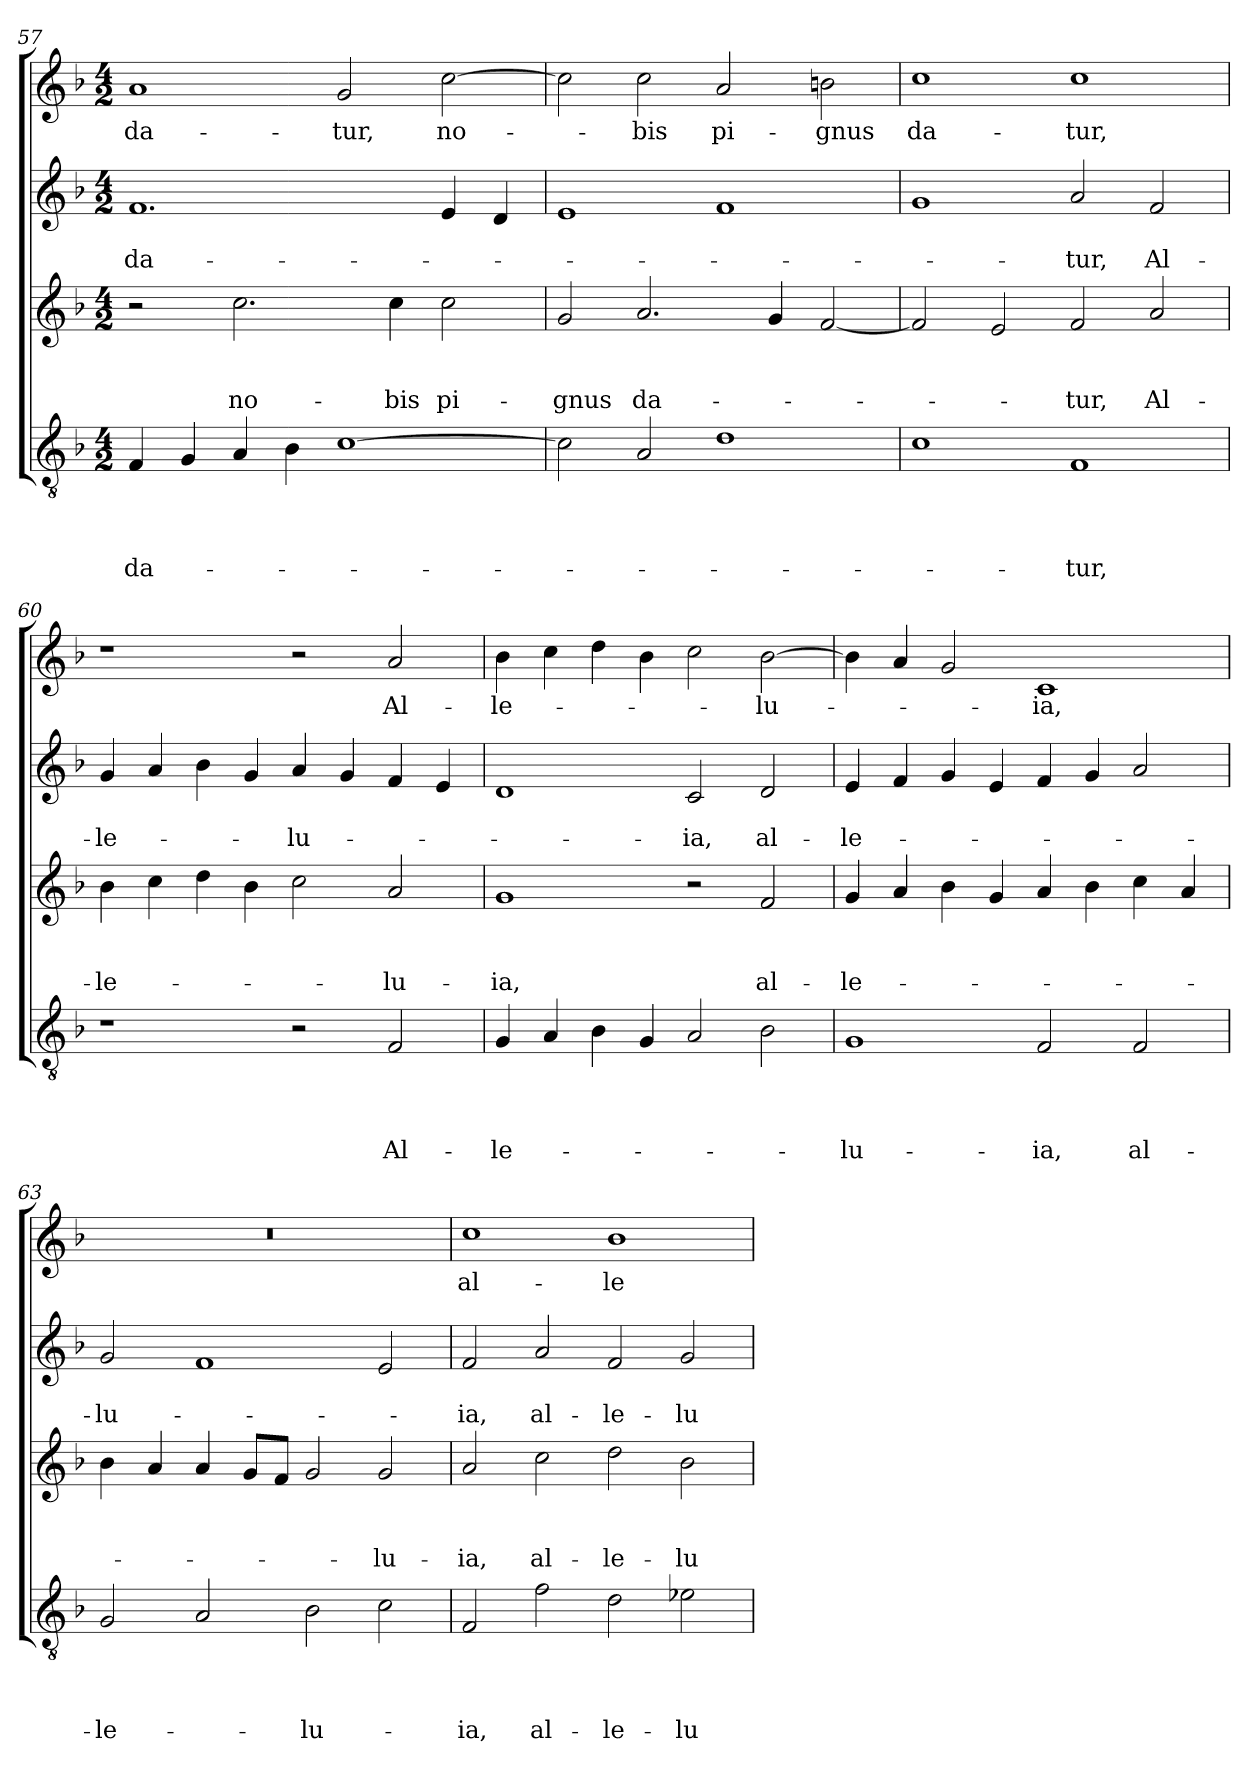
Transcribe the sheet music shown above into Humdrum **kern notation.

**kern	**text	**text	**text	**text	**kern	**text	**text	**text	**kern	**text	**text	**kern	**text
*part4	*part4	*part4	*part4	*part4	*part3	*part3	*part3	*part3	*part2	*part2	*part2	*part1	*part1
*staff4	*staff4	*staff4	*staff4	*staff4	*staff3	*staff3	*staff3	*staff3	*staff2	*staff2	*staff2	*staff1	*staff1
*clefGv2	*	*	*	*	*clefG2	*	*	*	*clefG2	*	*	*clefG2	*
*k[b-]	*	*	*	*	*k[b-]	*	*	*	*k[b-]	*	*	*k[b-]	*
*F:	*	*	*	*	*F:	*	*	*	*F:	*	*	*F:	*
*M4/2	*	*	*	*	*M4/2	*	*	*	*M4/2	*	*	*M4/2	*
=57	=57	=57	=57	=57	=57	=57	=57	=57	=57	=57	=57	=57	=57
!	!	!	!	!LO:LY:b	!	!	!	!	!	!	!LO:LY:b	!	!LO:LY:b
4F/	.	.	.	da-	2r	.	.	.	1.f	.	da-	1a	da-
4G/	.	.	.	.	.	.	.	.	.	.	.	.	.
!	!	!	!	!	!	!	!	!LO:LY:b	!	!	!	!	!
4A/	.	.	.	.	2.cc\	.	.	no-	.	.	.	.	.
4B-\	.	.	.	.	.	.	.	.	.	.	.	.	.
!	!	!	!	!	!	!	!	!	!	!	!	!	!LO:LY:b
[1c	.	.	.	.	.	.	.	.	.	.	.	2g/	-tur,
!	!	!	!	!	!	!	!	!LO:LY:b	!	!	!	!	!
.	.	.	.	.	4cc\	.	.	-bis	.	.	.	.	.
!	!	!	!	!	!	!	!	!LO:LY:b	!	!	!	!	!LO:LY:b
.	.	.	.	.	2cc\	.	.	pi-	4e/	.	.	[2cc\	no-
.	.	.	.	.	.	.	.	.	4d/	.	.	.	.
=58	=58	=58	=58	=58	=58	=58	=58	=58	=58	=58	=58	=58	=58
!	!	!	!	!	!	!	!	!LO:LY:b	!	!	!	!	!
2c\]	.	.	.	.	2g/	.	.	-gnus	1e	.	.	2cc\]	.
!	!	!	!	!	!	!	!	!LO:LY:b	!	!	!	!	!LO:LY:b
2A/	.	.	.	.	2.a/	.	.	da-	.	.	.	2cc\	-bis
!	!	!	!	!	!	!	!	!	!	!	!	!	!LO:LY:b
1d	.	.	.	.	.	.	.	.	1f	.	.	2a/	pi-
.	.	.	.	.	4g/	.	.	.	.	.	.	.	.
!	!	!	!	!	!	!	!	!	!	!	!	!	!LO:LY:b
.	.	.	.	.	[2f/	.	.	.	.	.	.	2bn\	-gnus
=59	=59	=59	=59	=59	=59	=59	=59	=59	=59	=59	=59	=59	=59
!	!	!	!	!	!	!	!	!	!	!	!	!	!LO:LY:b
1c	.	.	.	.	2f/]	.	.	.	1g	.	.	1cc	da-
.	.	.	.	.	2e/	.	.	.	.	.	.	.	.
!	!	!	!	!LO:LY:b	!	!	!	!LO:LY:b	!	!	!LO:LY:b	!	!LO:LY:b
1F	.	.	.	-tur,	2f/	.	.	-tur,	2a/	.	-tur,	1cc	-tur,
!	!	!	!	!	!	!	!	!LO:LY:b	!	!	!LO:LY:b	!	!
.	.	.	.	.	2a/	.	.	Al-	2f/	.	Al-	.	.
=60	=60	=60	=60	=60	=60	=60	=60	=60	=60	=60	=60	=60	=60
!	!	!	!	!	!	!	!	!LO:LY:b	!	!	!LO:LY:b	!	!
1r	.	.	.	.	4b-\	.	.	-le-	4g/	.	-le-	1r	.
.	.	.	.	.	4cc\	.	.	.	4a/	.	.	.	.
.	.	.	.	.	4dd\	.	.	.	4b-\	.	.	.	.
.	.	.	.	.	4b-\	.	.	.	4g/	.	.	.	.
!	!	!	!	!	!	!	!	!	!	!	!LO:LY:b	!	!
2r	.	.	.	.	2cc\	.	.	.	4a/	.	-lu-	2r	.
.	.	.	.	.	.	.	.	.	4g/	.	.	.	.
!	!	!	!	!LO:LY:b	!	!	!	!LO:LY:b	!	!	!	!	!LO:LY:b
2F/	.	.	.	Al-	2a/	.	.	-lu-	4f/	.	.	2a/	Al-
.	.	.	.	.	.	.	.	.	4e/	.	.	.	.
!!LO:LB:g=z
=61	=61	=61	=61	=61	=61	=61	=61	=61	=61	=61	=61	=61	=61
!	!	!	!	!LO:LY:b	!	!	!	!LO:LY:b	!	!	!	!	!LO:LY:b
4G/	.	.	.	-le-	1g	.	.	-ia,	1d	.	.	4b-\	-le-
4A/	.	.	.	.	.	.	.	.	.	.	.	4cc\	.
4B-\	.	.	.	.	.	.	.	.	.	.	.	4dd\	.
4G/	.	.	.	.	.	.	.	.	.	.	.	4b-\	.
!	!	!	!	!	!	!	!	!	!	!	!LO:LY:b	!	!
2A/	.	.	.	.	2r	.	.	.	2c/	.	-ia,	2cc\	.
!	!	!	!	!	!	!	!	!LO:LY:b	!	!	!LO:LY:b	!	!LO:LY:b
2B-\	.	.	.	.	2f/	.	.	al-	2d/	.	al-	[2b-\	-lu-
=62	=62	=62	=62	=62	=62	=62	=62	=62	=62	=62	=62	=62	=62
!	!	!	!	!LO:LY:b	!	!	!	!LO:LY:b	!	!	!LO:LY:b	!	!
1G	.	.	.	-lu-	4g/	.	.	-le-	4e/	.	-le-	4b-\]	.
.	.	.	.	.	4a/	.	.	.	4f/	.	.	4a/	.
.	.	.	.	.	4b-\	.	.	.	4g/	.	.	2g/	.
.	.	.	.	.	4g/	.	.	.	4e/	.	.	.	.
!	!	!	!	!LO:LY:b	!	!	!	!	!	!	!	!	!LO:LY:b
2F/	.	.	.	-ia,	4a/	.	.	.	4f/	.	.	1c	-ia,
.	.	.	.	.	4b-\	.	.	.	4g/	.	.	.	.
!	!	!	!	!LO:LY:b	!	!	!	!	!	!	!	!	!
2F/	.	.	.	al-	4cc\	.	.	.	2a/	.	.	.	.
.	.	.	.	.	4a/	.	.	.	.	.	.	.	.
=63	=63	=63	=63	=63	=63	=63	=63	=63	=63	=63	=63	=63	=63
!	!	!	!	!LO:LY:b	!	!	!	!	!	!	!LO:LY:b	!	!
2G/	.	.	.	-le-	4b-\	.	.	.	2g/	.	-lu-	0r	.
.	.	.	.	.	4a/	.	.	.	.	.	.	.	.
2A/	.	.	.	.	4a/	.	.	.	1f	.	.	.	.
.	.	.	.	.	8g/L	.	.	.	.	.	.	.	.
.	.	.	.	.	8f/J	.	.	.	.	.	.	.	.
!	!	!	!	!LO:LY:b	!	!	!	!	!	!	!	!	!
2B-\	.	.	.	-lu-	2g/	.	.	.	.	.	.	.	.
!	!	!	!	!	!	!	!	!LO:LY:b	!	!	!	!	!
2c\	.	.	.	.	2g/	.	.	-lu-	2e/	.	.	.	.
=64	=64	=64	=64	=64	=64	=64	=64	=64	=64	=64	=64	=64	=64
!	!	!	!	!LO:LY:b	!	!	!	!LO:LY:b	!	!	!LO:LY:b	!	!LO:LY:b
2F/	.	.	.	-ia,	2a/	.	.	-ia,	2f/	.	-ia,	1cc	al-
!	!	!	!	!LO:LY:b	!	!	!	!LO:LY:b	!	!	!LO:LY:b	!	!
2f\	.	.	.	al-	2cc\	.	.	al-	2a/	.	al-	.	.
!	!	!	!	!LO:LY:b	!	!	!	!LO:LY:b	!	!	!LO:LY:b	!	!LO:LY:b
2d\	.	.	.	-le-	2dd\	.	.	-le-	2f/	.	-le-	1b-	-le-
!	!	!	!	!LO:LY:b	!	!	!	!LO:LY:b	!	!	!LO:LY:b	!	!
2e-X\	.	.	.	-lu-	2b-\	.	.	-lu-	2g/	.	-lu-	.	.
=	=	=	=	=	=	=	=	=	=	=	=	=	=
*-	*-	*-	*-	*-	*-	*-	*-	*-	*-	*-	*-	*-	*-
